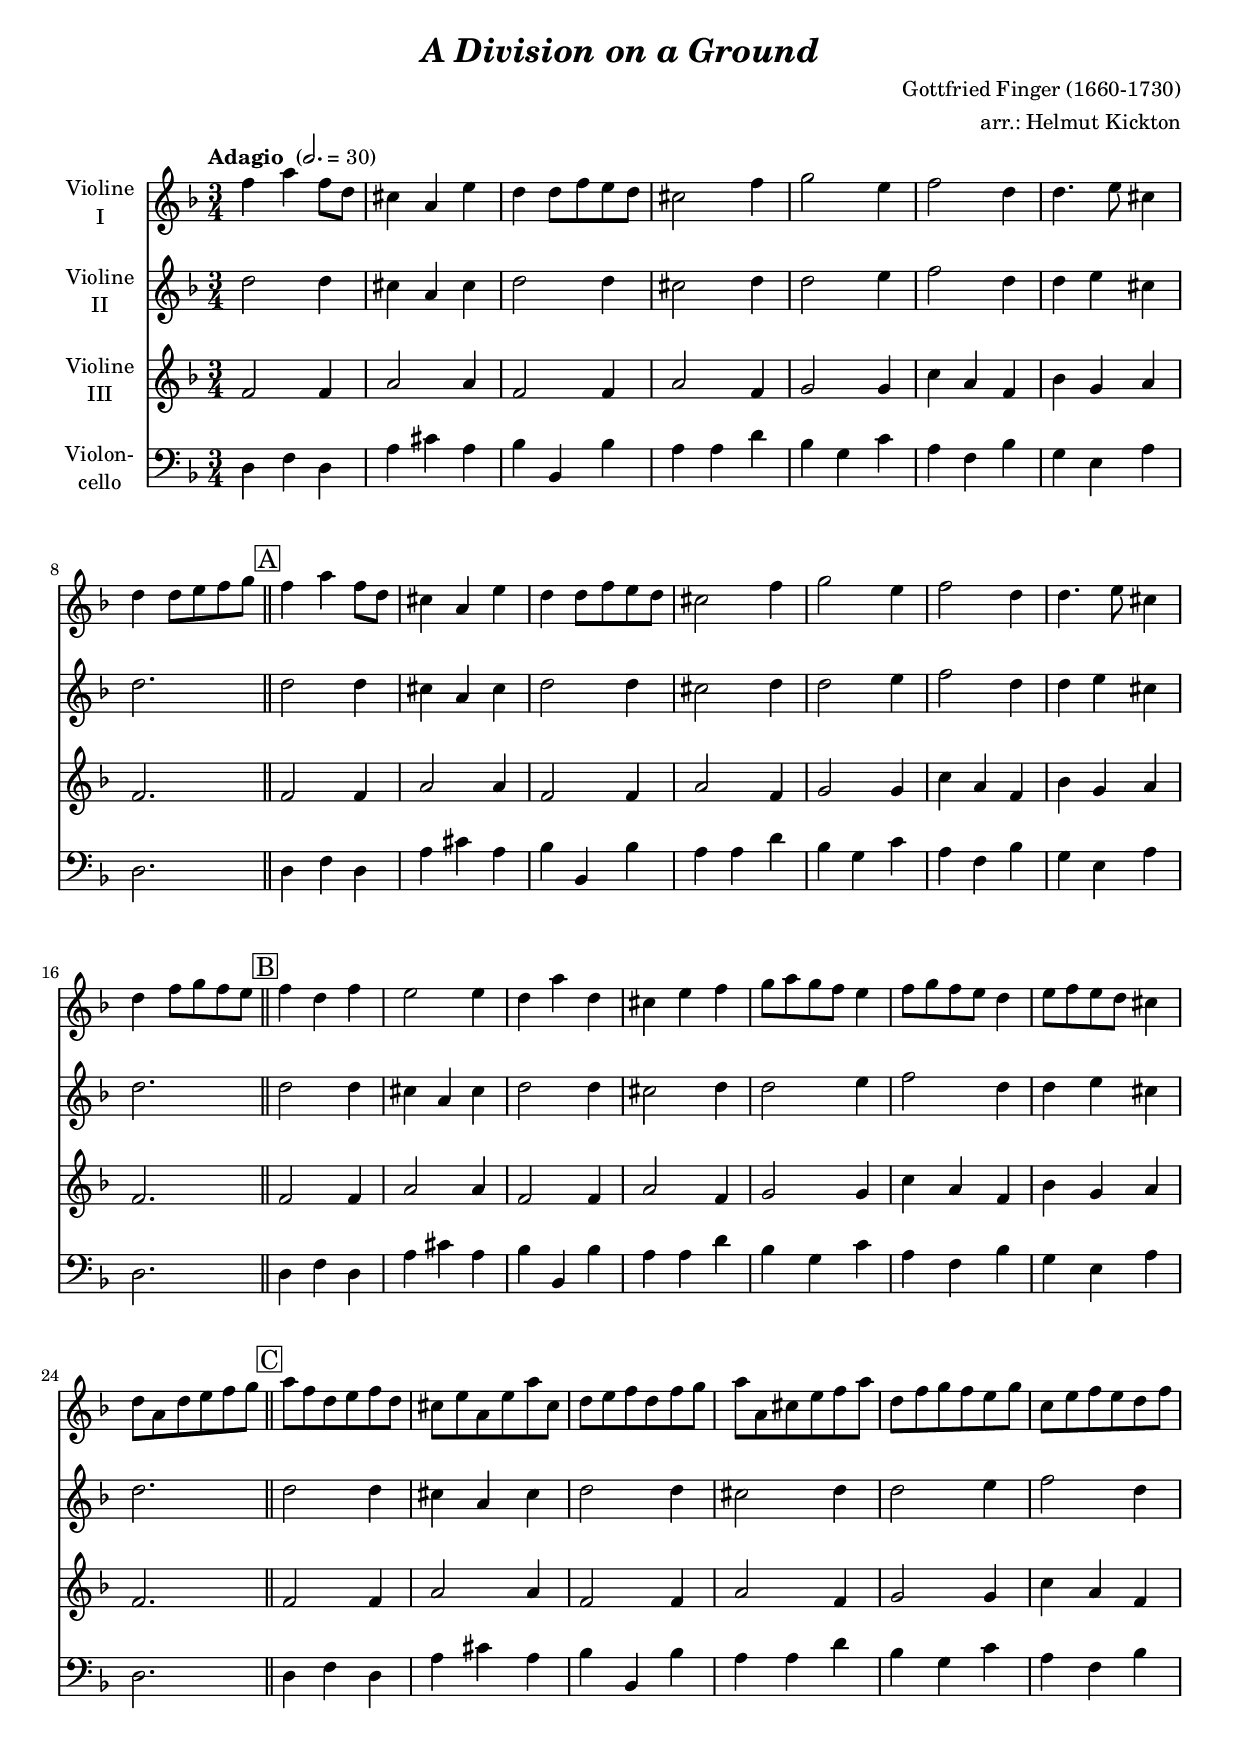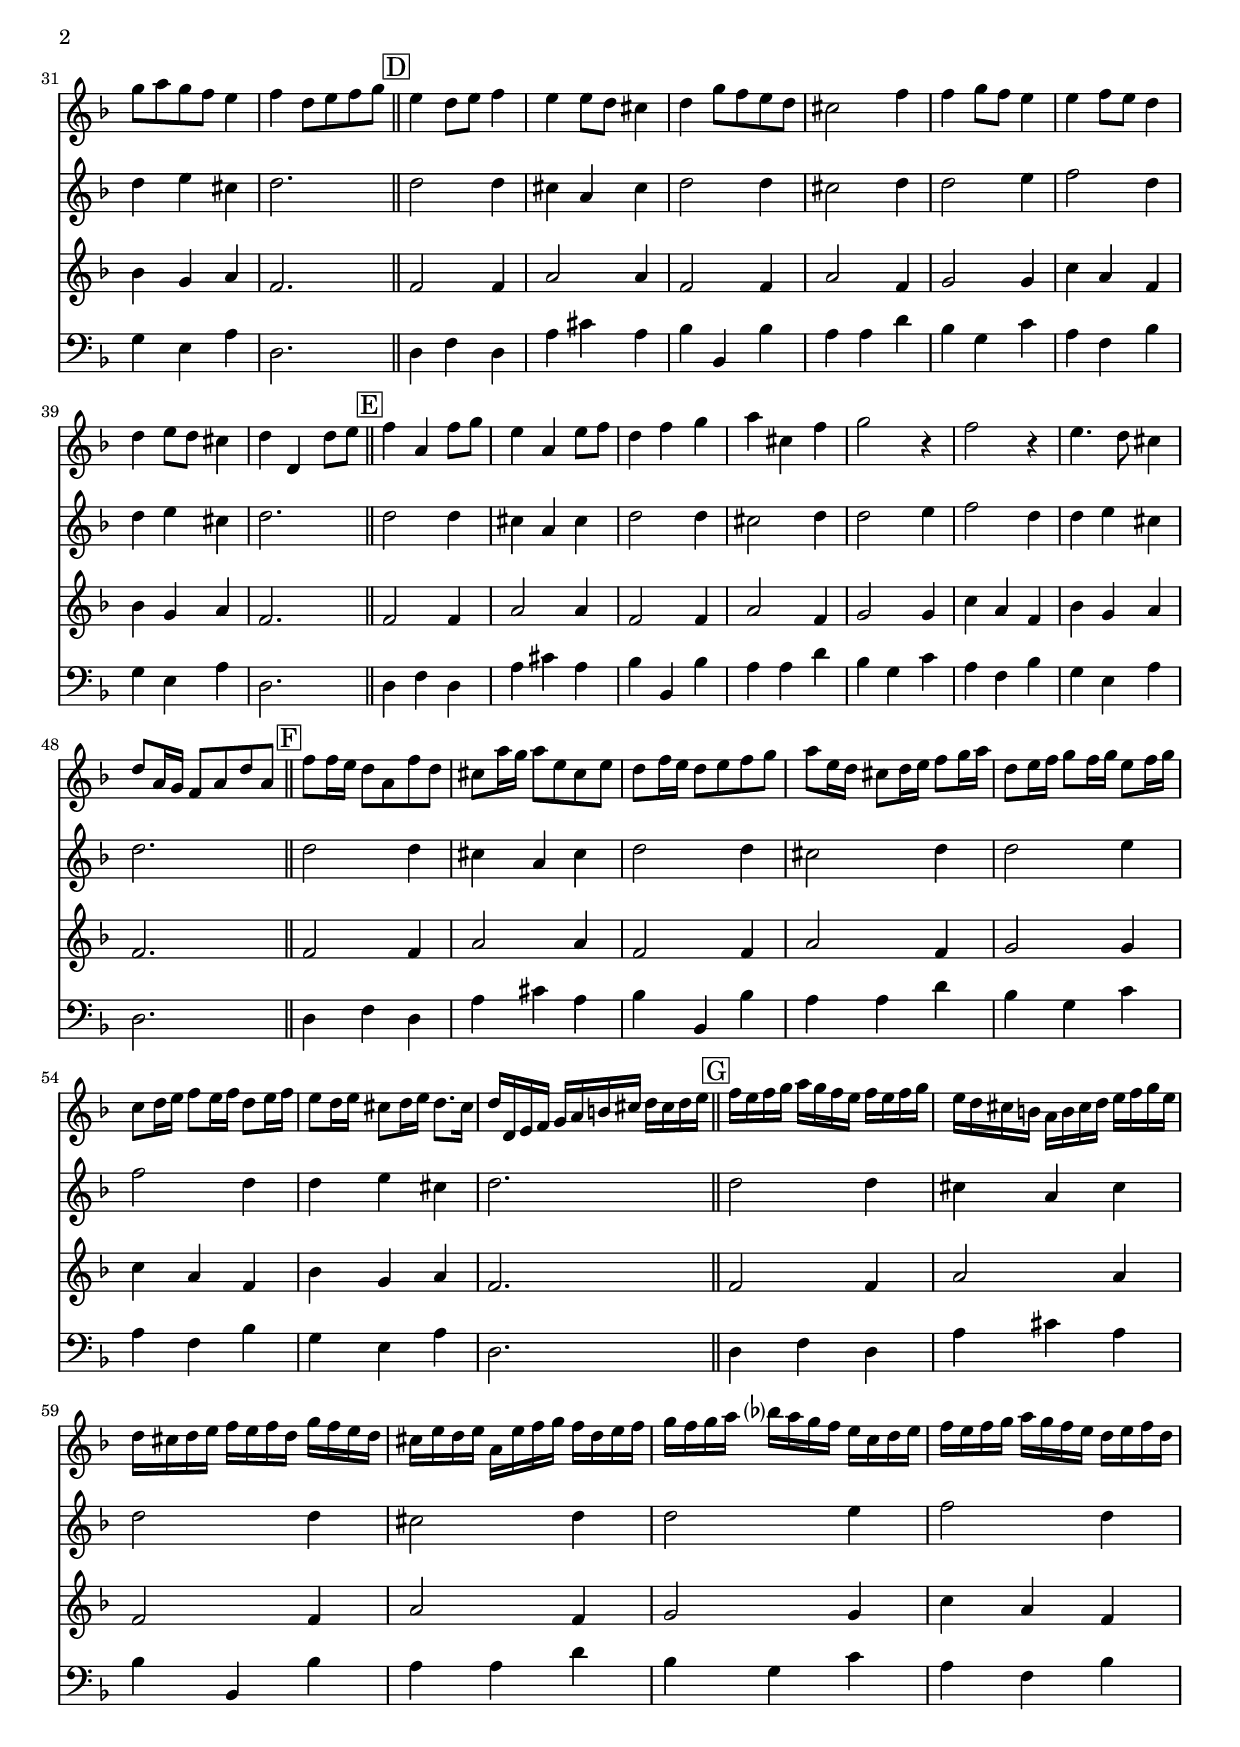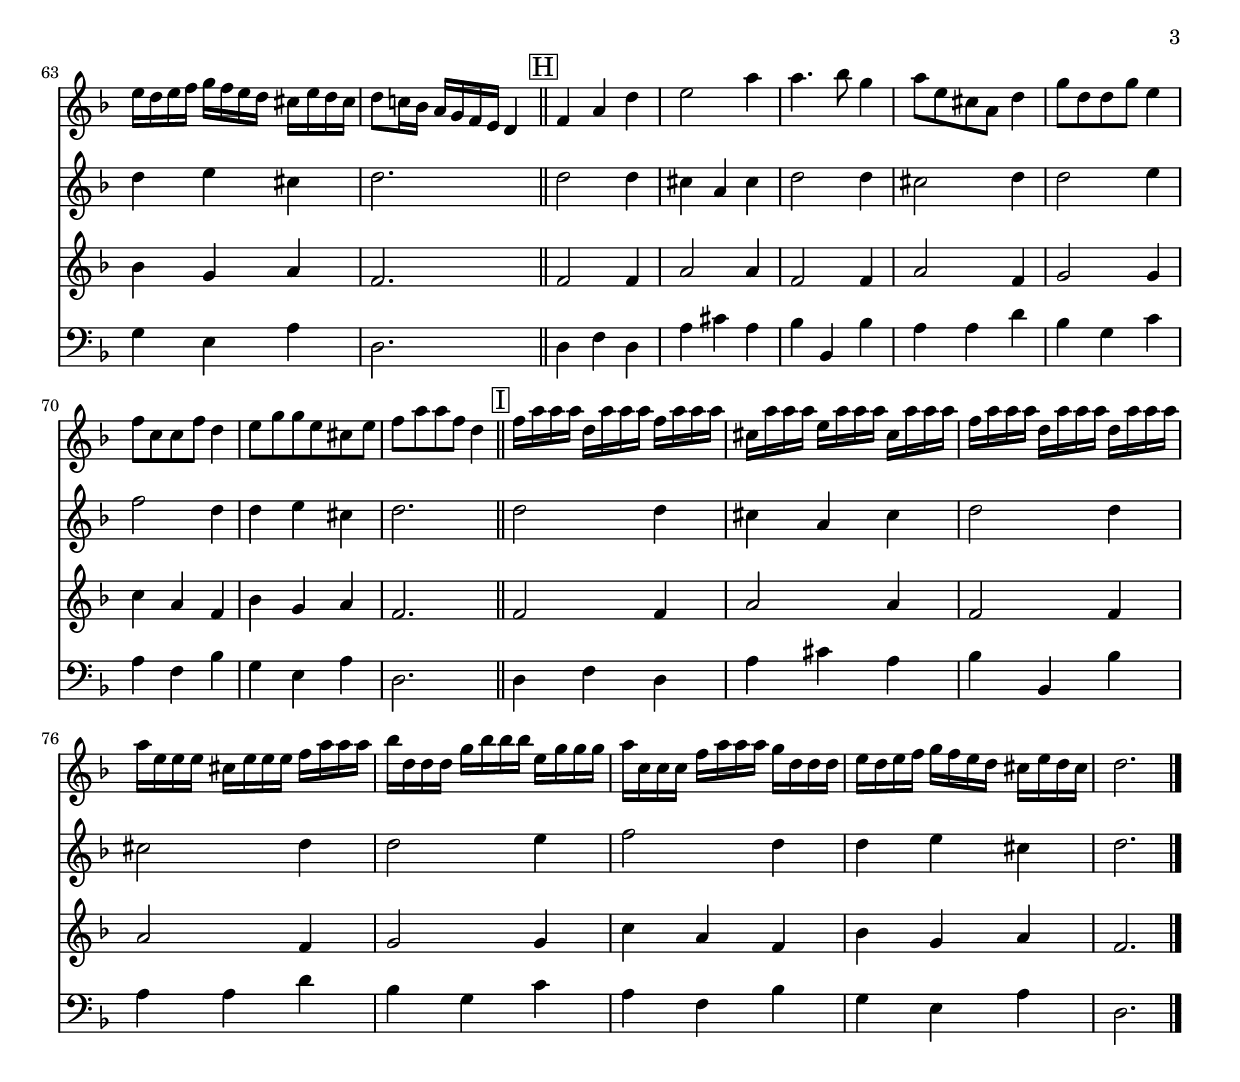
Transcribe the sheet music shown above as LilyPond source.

\version "2.14.2"
\include "deutsch.ly"

#(set-global-staff-size 18.25)

\header {
  title     = \markup \bold \italic "A Division on a Ground"
  composer  = "Gottfried Finger (1660-1730)"
  arranger  = "arr.: Helmut Kickton"
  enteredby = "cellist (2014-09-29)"
}

voiceconsts = {
  \key f \major
  \time 3/4
  \tempo "Adagio " 2.=30
  \numericTimeSignature
  \compressFullBarRests
%  \set tupletSpannerDuration = #(ly:make-moment 1 4)
}

mist = "string ensemble 1"
miba = "drawbar organ"

boxa = { \bar "||" \mark \markup \box "A" }
boxb = { \bar "||" \mark \markup \box "B" }
boxc = { \bar "||" \mark \markup \box "C" }
boxd = { \bar "||" \mark \markup \box "D" }
boxe = { \bar "||" \mark \markup \box "E" }
boxf = { \bar "||" \mark \markup \box "F" }
boxg = { \bar "||" \mark \markup \box "G" }
boxh = { \bar "||" \mark \markup \box "H" }
boxi = { \bar "||" \mark \markup \box "I" }

va = \relative c'' {
   \voiceconsts

   f4 a f8 d
   cis4 a e'
   d d8 f e d
   cis2 f4
   g2 e4
   f2 d4
   d4. e8 cis4

   d d8 e f g \boxa
   f4 a f8 d
   cis4 a e'
   d d8 f e d
   cis2 f4
   g2 e4
   f2 d4

   d4. e8 cis4
   d f8 g f e \boxb
   f4 d f
   e2 e4
   d a' d,
   cis e f
   g8 a g f e4

   f8 g f e d4
   e8 f e d cis4
   d8 a d e f g \boxc
   a f d e f d
   cis e a, e' a cis,

   d e f d f g
   a a, cis e f a
   d, f g f e g
   c, e f e d f
   g a g f e4

   f d8 e f g \boxd
   e4 d8 e f4
   e e8 d cis4
   d g8 f e d
   cis2 f4
   f g8 f e4

   e f8 e d4
   d e8 d cis4
   d d, d'8 e \boxe
   f4 a, f'8 g
   e4 a, e'8 f
   d4 f g
   a cis, f

   g2 r4
   f2 r4
   e4. d8 cis4
   d8 a16 g f8 a d a \boxf
   f' f16 e d8 a f' d

   cis a'16 g a8 e cis e
   d f16 e d8 e f g
   a e16 d cis8 d16 e f8 g16 a

   d,8 e16 f g8 f16 g e8 f16 g
   c,8 d16 e f8 e16 f d8 e16 f
   e8 d16 e cis8 d16 e d8. cis16

   d d, e f g a h cis d cis d e \boxg
   f e f g a g f e f e f g

   e d cis h a h cis d e f g e
   d cis d e f e f d g f e d

   cis e d e a, e' f g f d e f
   g f g a b? a g f e c d e

   f e f g a g f e d e f d
   e d e f g f e d cis e d cis

   d8 c!16 b a g f e d4 \boxh
   f a d
   e2 a4
   a4. b8 g4
   a8 e cis a d4
   g8 d d g e4

   f8 c c f d4
   e8 g g e cis e
   f a a f d4 \boxi
   f16 a a a d, a' a a f a a a

   cis, a' a a e a a a cis, a' a a
   f a a a d, a' a a d, a' a a

   a e e e cis e e e f a a a
   b d, d d g b b b e, g g g

   a c, c c f a a a g d d d
   e d e f g f e d cis e d cis
   d2. \bar "|."
}

vb = \relative c'' {
   \voiceconsts

   \repeat unfold 10 {
     d2 d4
     cis a cis
     d2 d4
     cis2 d4
     d2 e4
     f2 d4
     d e cis
     d2.
   } \bar "|."
}

vc = \relative c' {
   \voiceconsts

   \repeat unfold 10 {
     f2 f4
     a2 a4
     f2 f4
     a2 f4
     g2 g4
     c a f
     b g a
     f2.     
   } \bar "|."
}

vd = \relative c {
   \voiceconsts
   \clef "bass"

   \repeat unfold 10 {
     d4 f d
     a' cis a
     b b, b'
     a a d
     b g c
     a f b
     g e a
     d,2.
   } \bar "|."
}


music = <<
      \new Staff {
        \set Staff.midiInstrument = \mist
        \set Staff.instrumentName = \markup \center-column { "Violine" "I" }
        \transpose a a { \va }
      }

      \new Staff {
        \set Staff.midiInstrument = \mist
        \set Staff.instrumentName = \markup \center-column { "Violine" "II" }
        \transpose a a { \vb }
      }

      \new Staff {
        \set Staff.midiInstrument = \mist
        \set Staff.instrumentName = \markup \center-column { "Violine" "III" }
        \transpose a a { \vc }
      }

      \new Staff {
        \set Staff.midiInstrument = \miba
        \set Staff.instrumentName = \markup \center-column { "Violon-" "cello" }
        \transpose a a { \vd }
      }
>>

\book {
  \score {
   \music
    \layout {}
  }

  \score {
    \unfoldRepeats \music

    \midi {
      \context {
        \Score
      }
    }
  }
}
